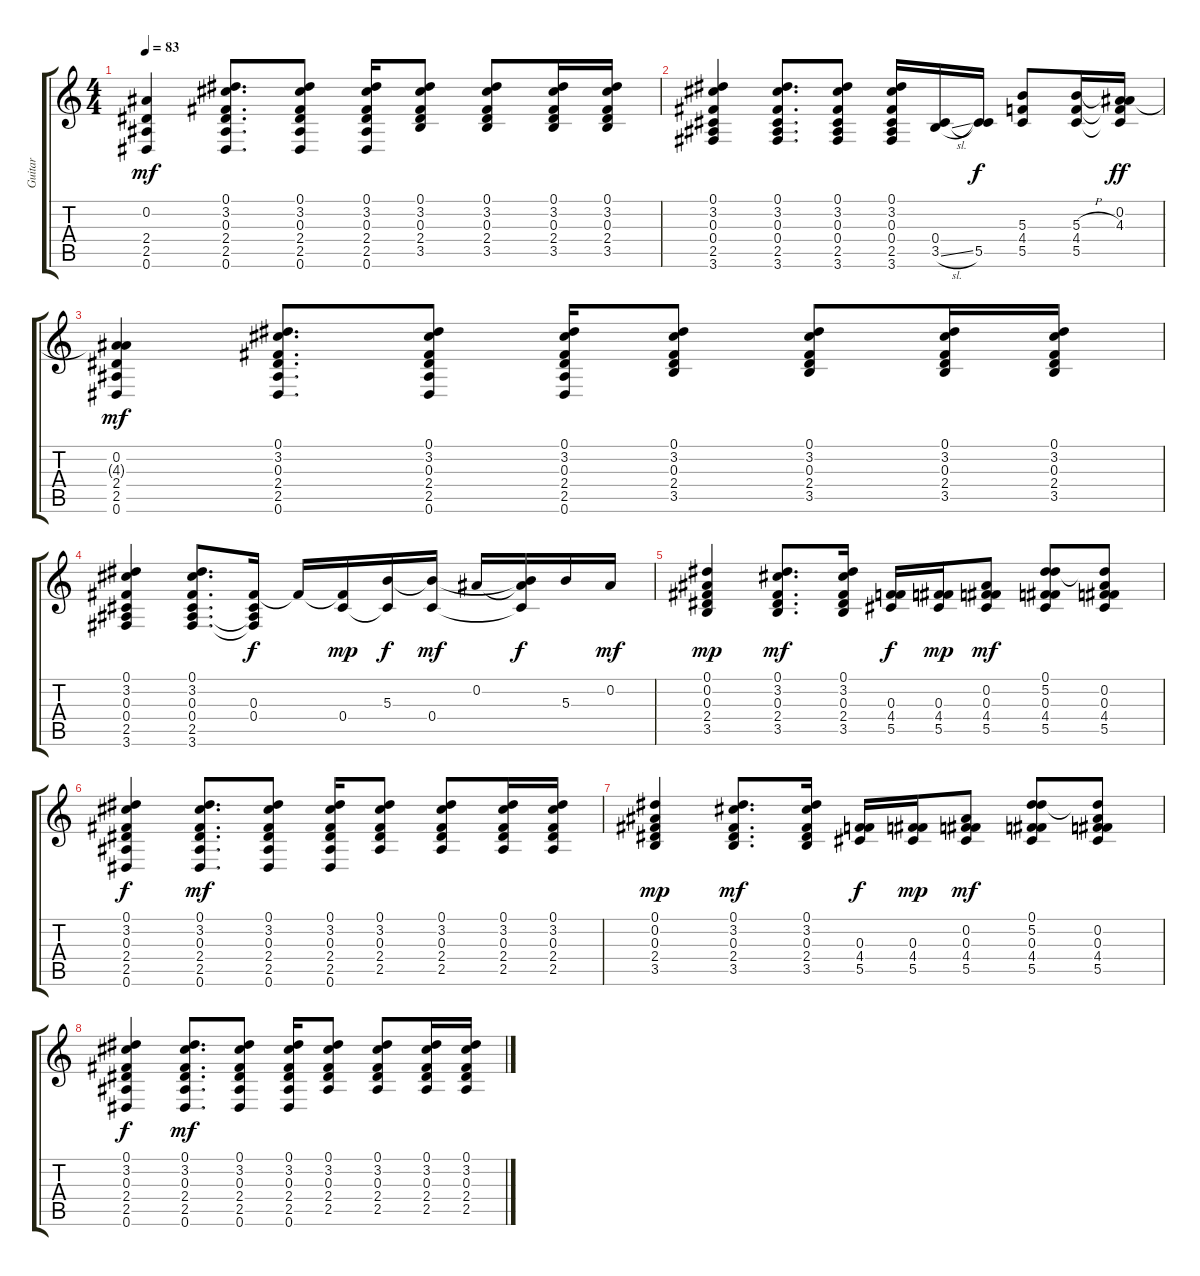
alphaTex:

\track ("Guitar" "Guitar") {instrument overdrivenguitar}
\staff {score tabs}
\tuning (Eb4 Bb3 Gb3 Db3 Ab2 Eb2) {hide}
\ts (4 4)
\tempo 83
\clef g2
\ks c
(0.2 2.4 2.5 0.6).4{dy mf} (0.1 3.2 0.3 2.4 2.5 0.6).8{d} (0.1 3.2 0.3 2.4 2.5 0.6).8 (0.1 3.2 0.3 2.4 2.5 0.6).16 (0.1 3.2 0.3 2.4 3.5).8 (0.1 3.2 0.3 2.4 3.5).8 (0.1 3.2 0.3 2.4 3.5).16 (0.1 3.2 0.3 2.4 3.5).16 |
(0.1 3.2 0.3 0.4 2.5 3.6).4 (0.1 3.2 0.3 0.4 2.5 3.6).8{d} (0.1 3.2 0.3 0.4 2.5 3.6).8 (0.1 3.2 0.3 0.4 2.5 3.6).16 (0.4 3.5{sl}).16 (0.4{t} 5.5).16{dy f} (5.3 4.4 5.5).8 (5.3{h} 4.4 5.5).16 (0.2 4.3 4.4{t} 5.5{t}).16{dy ff} |
(0.2 4.3{t} 2.4 2.5 0.6).4{dy mf} (0.1 3.2 0.3 2.4 2.5 0.6).8{d} (0.1 3.2 0.3 2.4 2.5 0.6).8 (0.1 3.2 0.3 2.4 2.5 0.6).16 (0.1 3.2 0.3 2.4 3.5).8 (0.1 3.2 0.3 2.4 3.5).8 (0.1 3.2 0.3 2.4 3.5).16 (0.1 3.2 0.3 2.4 3.5).16 |
(0.1 3.2 0.3 0.4 2.5 3.6).4 (0.1 3.2 0.3 0.4 2.5 3.6).8{d} (0.3 0.4 2.5{t} 3.6{t}).16{dy f} 0.3{t}.16 (0.3{t} 0.4).16{dy mp} (5.3 0.4{t}).16{dy f} (5.3{t} 0.4).16{dy mf} 0.2.16 (0.2{t} 5.3{t} 0.4{t}).16{dy f} 5.3.16 0.2.16{dy mf} |
(0.1 0.2 0.3 2.4 3.5).4{dy mp} (0.1 3.2 0.3 2.4 3.5).8{d dy mf} (0.1 3.2 0.3 2.4 3.5).16 (0.3 4.4 5.5).16{dy f} (0.3 4.4 5.5).16{dy mp} (0.2 0.3 4.4 5.5).8{dy mf} (0.1 5.2 0.3 4.4 5.5).8 (0.1{t} 0.2 0.3 4.4 5.5).8 |
(0.1 3.2 0.3 2.4 2.5 0.6).4{dy f} (0.1 3.2 0.3 2.4 2.5 0.6).8{d dy mf} (0.1 3.2 0.3 2.4 2.5 0.6).8 (0.1 3.2 0.3 2.4 2.5 0.6).16 (0.1 3.2 0.3 2.4 2.5).8 (0.1 3.2 0.3 2.4 2.5).8 (0.1 3.2 0.3 2.4 2.5).16 (0.1 3.2 0.3 2.4 2.5).16 |
(0.1 0.2 0.3 2.4 3.5).4{dy mp} (0.1 3.2 0.3 2.4 3.5).8{d dy mf} (0.1 3.2 0.3 2.4 3.5).16 (0.3 4.4 5.5).16{dy f} (0.3 4.4 5.5).16{dy mp} (0.2 0.3 4.4 5.5).8{dy mf} (0.1 5.2 0.3 4.4 5.5).8 (0.1{t} 0.2 0.3 4.4 5.5).8 |
(0.1 3.2 0.3 2.4 2.5 0.6).4{dy f} (0.1 3.2 0.3 2.4 2.5 0.6).8{d dy mf} (0.1 3.2 0.3 2.4 2.5 0.6).8 (0.1 3.2 0.3 2.4 2.5 0.6).16 (0.1 3.2 0.3 2.4 2.5).8 (0.1 3.2 0.3 2.4 2.5).8 (0.1 3.2 0.3 2.4 2.5).16 (0.1 3.2 0.3 2.4 2.5).16
